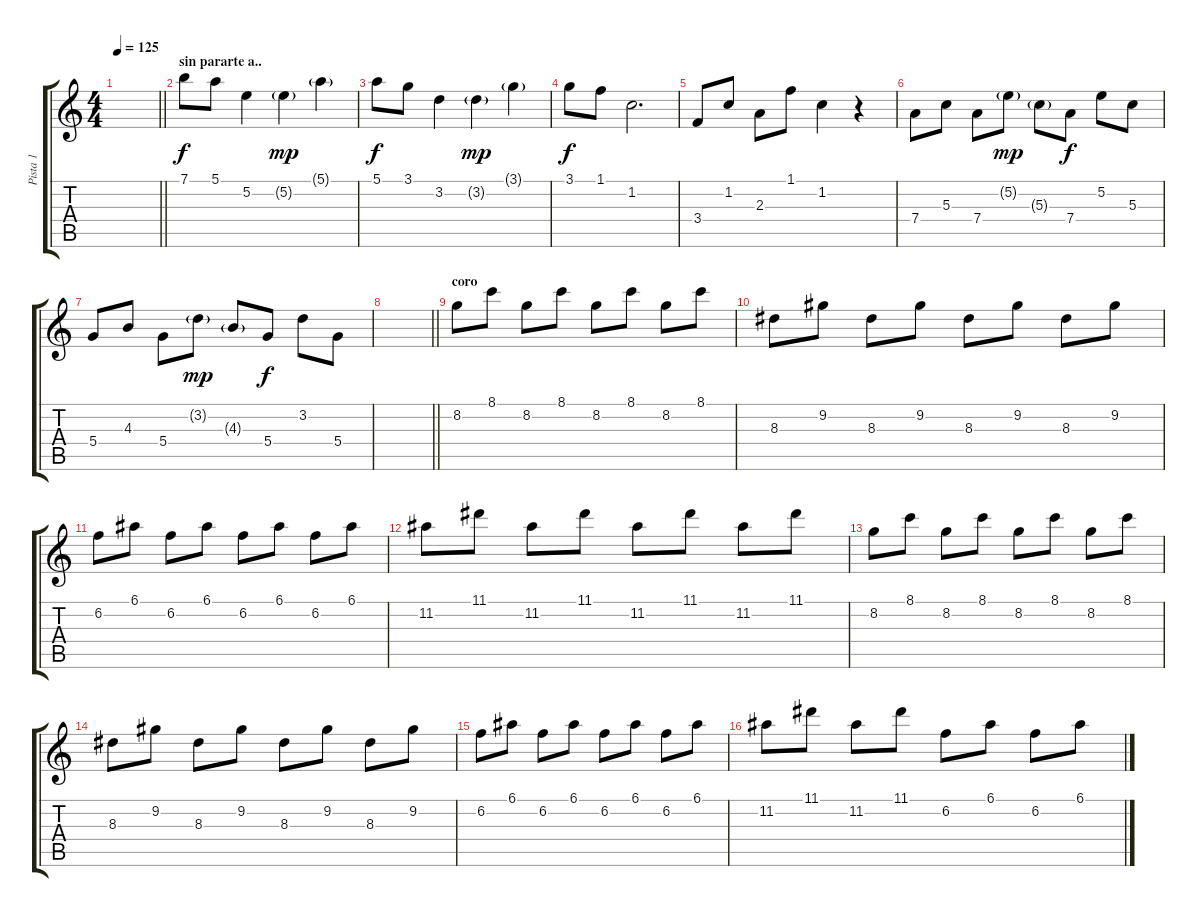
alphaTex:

\track ("Pista 1" "Pista 1") {instrument overdrivenguitar}
\staff {score tabs}
\tuning (E4 B3 G3 D3 A2 E2) {hide}
\ts (4 4)
\tempo 125
\clef g2
\barLineRight lightlight
\ks c
|
\section ("" "sin pararte a..")
7.1.8{instrument electricguitarclean} 5.1.8 5.2.4 5.2{g}.4{dy mp} 5.1{g}.4 |
5.1.8{dy f} 3.1.8 3.2.4 3.2{g}.4{dy mp} 3.1{g}.4 |
3.1.8{dy f} 1.1.8 1.2.2{d} |
3.4.8 1.2.8 2.3.8 1.1.8 1.2.4 r.4 |
7.4.8 5.3.8 7.4.8 5.2{g}.8{dy mp} 5.3{g}.8 7.4.8{dy f} 5.2.8 5.3.8 |
5.4.8 4.3.8 5.4.8 3.2{g}.8{dy mp} 4.3{g}.8 5.4.8{dy f} 3.2.8 5.4.8 |
\barLineRight lightlight
|
\section ("" "coro")
8.2.8{instrument electricguitarclean} 8.1.8 8.2.8 8.1.8 8.2.8 8.1.8 8.2.8 8.1.8 |
8.3.8 9.2.8 8.3.8 9.2.8 8.3.8 9.2.8 8.3.8 9.2.8 |
6.2.8 6.1.8 6.2.8 6.1.8 6.2.8 6.1.8 6.2.8 6.1.8 |
11.2.8 11.1.8 11.2.8 11.1.8 11.2.8 11.1.8 11.2.8 11.1.8 |
8.2.8 8.1.8 8.2.8 8.1.8 8.2.8 8.1.8 8.2.8 8.1.8 |
8.3.8 9.2.8 8.3.8 9.2.8 8.3.8 9.2.8 8.3.8 9.2.8 |
6.2.8 6.1.8 6.2.8 6.1.8 6.2.8 6.1.8 6.2.8 6.1.8 |
11.2.8 11.1.8 11.2.8 11.1.8 6.2.8 6.1.8 6.2.8 6.1.8
